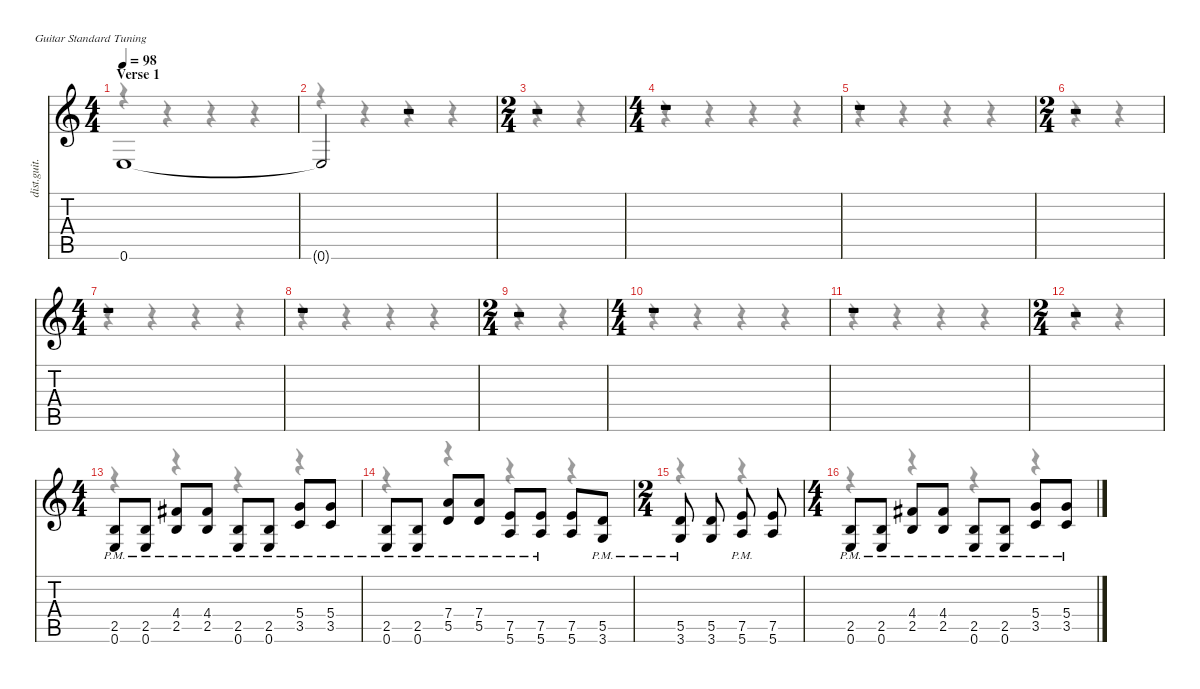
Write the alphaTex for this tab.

\defaultSystemsLayout 4
\hideDynamics
\bracketExtendMode nobrackets
\otherSystemsTrackNameOrientation horizontal
\track ("Kirk Hammett" "dist.guit.") {instrument distortionguitar}
\staff {score tabs}
\tuning (E4 B3 G3 D3 A2 E2)
\voice
\ts (4 4)
\beaming (8 2 2 2 2)
\section ("" "Verse 1")
\tempo 98
\clef g2
\ks c
0.6.1{dy f beam Up} |
0.6{t}.2{beam Up} r.2{beam Up} |
\ts (2 4)
\beaming (8 1 1 1 1)
r.2{beam Up} |
\ts (4 4)
\beaming (8 2 2 2 2)
r.1{beam Up} |
r.1{beam Up} |
\ts (2 4)
\beaming (8 1 1 1 1)
r.2{beam Up} |
\ts (4 4)
\beaming (8 2 2 2 2)
r.1{beam Up} |
r.1{beam Up} |
\ts (2 4)
\beaming (8 1 1 1 1)
r.2{beam Up} |
\ts (4 4)
\beaming (8 2 2 2 2)
r.1{beam Up} |
r.1{beam Up} |
\ts (2 4)
\beaming (8 1 1 1 1)
r.2{beam Up} |
\ts (4 4)
\beaming (8 2 2 2 2)
(2.5{pm} 0.6{pm}).8{beam Up} (2.5{pm} 0.6{pm}).8{beam Up} (4.4{pm acc #} 2.5{pm}).8{beam Up} (4.4{pm acc #} 2.5{pm}).8{beam Up} (2.5{pm} 0.6{pm}).8{beam Up} (2.5{pm} 0.6{pm}).8{beam Up} (5.4{pm} 3.5{pm}).8{beam Up} (5.4{pm} 3.5{pm}).8{beam Up} |
(2.5{pm} 0.6{pm}).8{beam Up} (2.5{pm} 0.6{pm}).8{beam Up} (7.4{pm} 5.5{pm}).8{beam Up} (7.4{pm} 5.5{pm}).8{beam Up} (7.5{pm} 5.6{pm}).8{beam Up} (7.5{pm} 5.6{pm}).8{beam Up} (7.5 5.6).8{beam Up} (5.5{pm} 3.6{pm}).8{beam Up} |
\ts (2 4)
\beaming (8 1 1 1 1)
(5.5{pm} 3.6{pm}).8{beam Up} (5.5 3.6).8{beam Up} (7.5{pm} 5.6{pm}).8{beam Up} (7.5 5.6).8{beam Up} |
\ts (4 4)
\beaming (8 2 2 2 2)
(2.5{pm} 0.6{pm}).8{beam Up} (2.5{pm} 0.6{pm}).8{beam Up} (4.4{pm acc #} 2.5{pm}).8{beam Up} (4.4{pm acc #} 2.5{pm}).8{beam Up} (2.5{pm} 0.6{pm}).8{beam Up} (2.5{pm} 0.6{pm}).8{beam Up} (5.4{pm} 3.5{pm}).8{beam Up} (5.4{pm} 3.5{pm}).8{beam Up}
\voice
\clef g2
\ottava regular
\simile none
\ks c
r.4{dy mf beam Down} r.4{beam Down} r.4{beam Down} r.4{beam Down} |
r.4{beam Down} r.4{beam Down} r.4{beam Down} r.4{beam Down} |
r.4{beam Down} r.4{beam Down} |
r.4{beam Down} r.4{beam Down} r.4{beam Down} r.4{beam Down} |
r.4{beam Down} r.4{beam Down} r.4{beam Down} r.4{beam Down} |
r.4{beam Down} r.4{beam Down} |
r.4{beam Down} r.4{beam Down} r.4{beam Down} r.4{beam Down} |
r.4{beam Down} r.4{beam Down} r.4{beam Down} r.4{beam Down} |
r.4{beam Down} r.4{beam Down} |
r.4{beam Down} r.4{beam Down} r.4{beam Down} r.4{beam Down} |
r.4{beam Down} r.4{beam Down} r.4{beam Down} r.4{beam Down} |
r.4{beam Down} r.4{beam Down} |
r.4{beam Down} r.4{beam Down} r.4{beam Down} r.4{beam Down} |
r.4{beam Down} r.4{beam Down} r.4{beam Down} r.4{beam Down} |
r.4{beam Down} r.4{beam Down} |
r.4{beam Down} r.4{beam Down} r.4{beam Down} r.4{beam Down}
